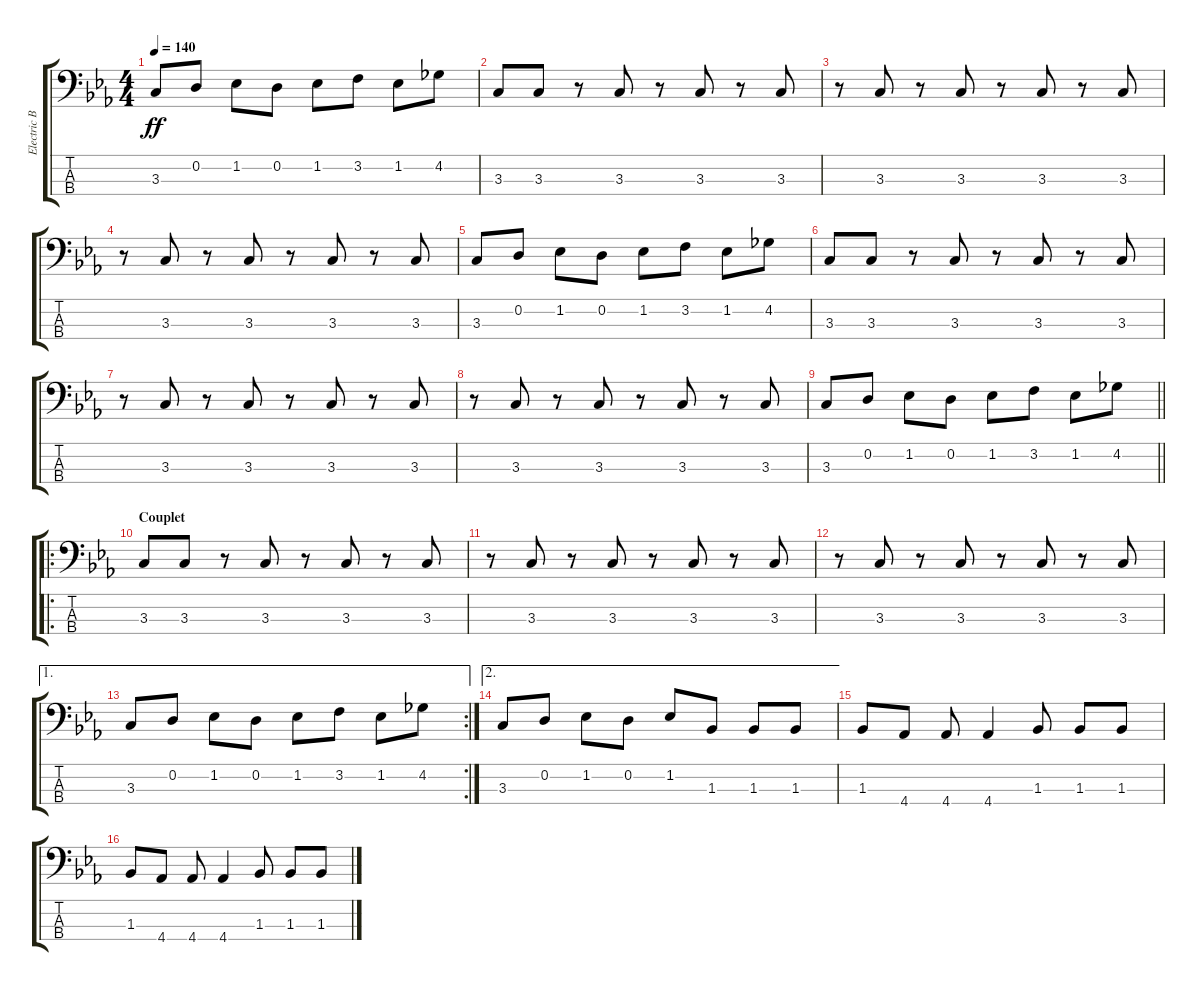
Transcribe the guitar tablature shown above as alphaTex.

\track ("Electric Bass " "Electric B") {instrument electricbasspick}
\staff {score tabs}
\tuning (G2 D2 A1 E1) {hide}
\ts (4 4)
\tempo 140
\clef f4
\ks eb
3.3.8{dy ff} 0.2.8 1.2.8 0.2.8 1.2.8 3.2.8 1.2.8 4.2.8 |
3.3.8 3.3.8 r.8 3.3.8 r.8 3.3.8 r.8 3.3.8 |
r.8 3.3.8 r.8 3.3.8 r.8 3.3.8 r.8 3.3.8 |
r.8 3.3.8 r.8 3.3.8 r.8 3.3.8 r.8 3.3.8 |
3.3.8 0.2.8 1.2.8 0.2.8 1.2.8 3.2.8 1.2.8 4.2.8 |
3.3.8 3.3.8 r.8 3.3.8 r.8 3.3.8 r.8 3.3.8 |
r.8 3.3.8 r.8 3.3.8 r.8 3.3.8 r.8 3.3.8 |
r.8 3.3.8 r.8 3.3.8 r.8 3.3.8 r.8 3.3.8 |
\barLineRight lightlight
3.3.8 0.2.8 1.2.8 0.2.8 1.2.8 3.2.8 1.2.8 4.2.8 |
\ro
\section ("" "Couplet")
3.3.8 3.3.8 r.8 3.3.8 r.8 3.3.8 r.8 3.3.8 |
r.8 3.3.8 r.8 3.3.8 r.8 3.3.8 r.8 3.3.8 |
r.8 3.3.8 r.8 3.3.8 r.8 3.3.8 r.8 3.3.8 |
\ae 1
\rc 2
3.3.8 0.2.8 1.2.8 0.2.8 1.2.8 3.2.8 1.2.8 4.2.8 |
\ae 2
3.3.8 0.2.8 1.2.8 0.2.8 1.2.8 1.3.8 1.3.8 1.3.8 |
1.3.8 4.4.8 4.4.8 4.4.4 1.3.8 1.3.8 1.3.8 |
1.3.8 4.4.8 4.4.8 4.4.4 1.3.8 1.3.8 1.3.8
